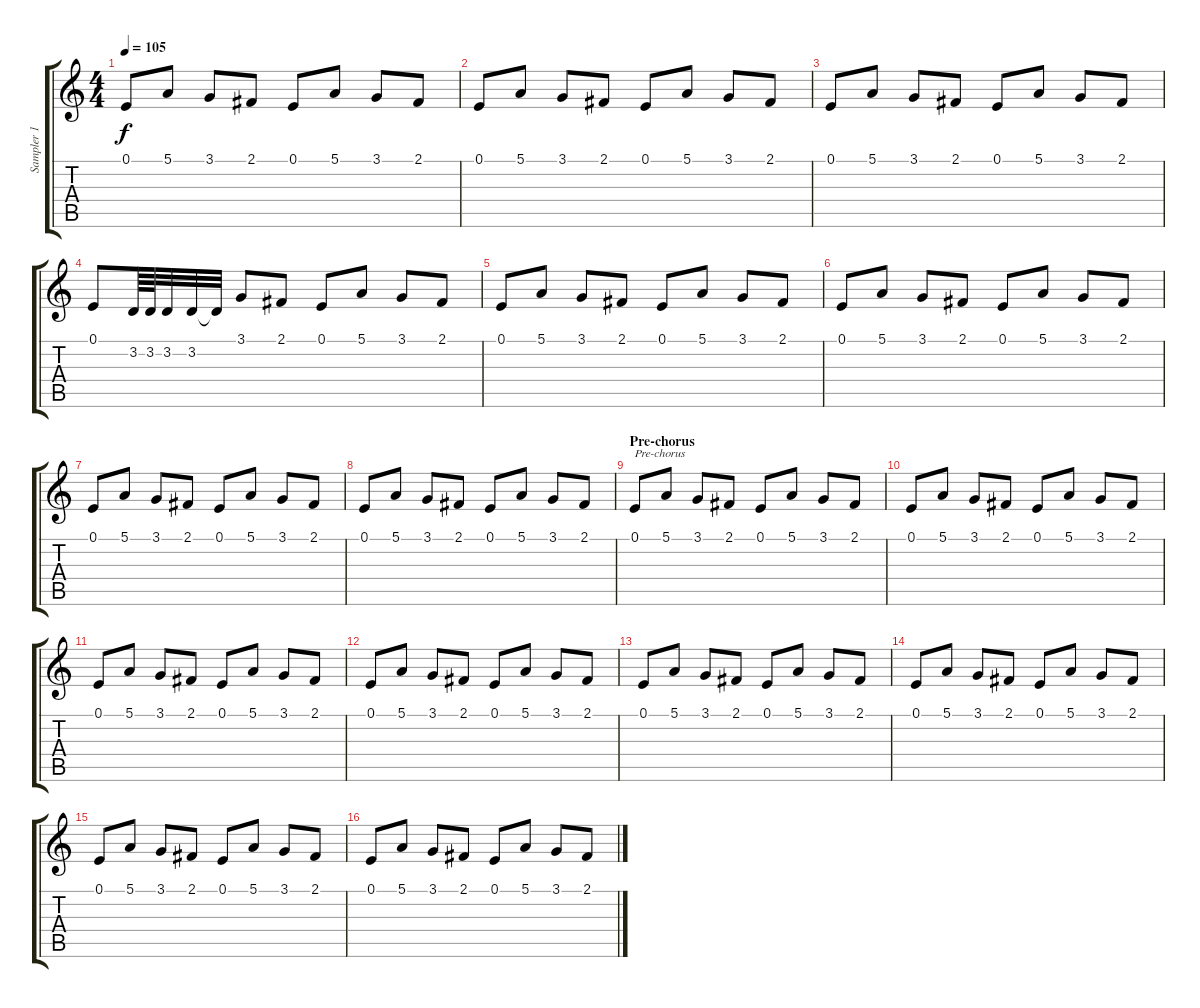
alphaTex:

\track ("Sampler 1 (Joseph Hahn)" "Sampler 1 ") {instrument lead3calliope}
\staff {score tabs}
\tuning (E4 B3 G3 D3 A2 E2) {hide}
\ts (4 4)
\tempo 105
\clef g2
\ks c
0.1.8{dy f instrument lead3calliope} 5.1.8 3.1.8 2.1.8 0.1.8 5.1.8 3.1.8 2.1.8 |
0.1.8 5.1.8 3.1.8 2.1.8 0.1.8 5.1.8 3.1.8 2.1.8 |
0.1.8 5.1.8 3.1.8 2.1.8 0.1.8 5.1.8 3.1.8 2.1.8 |
0.1.8 3.2.64 3.2.64 3.2.32 3.2.32 3.2{t}.32 3.1.8 2.1.8 0.1.8 5.1.8 3.1.8 2.1.8 |
0.1.8 5.1.8 3.1.8 2.1.8 0.1.8 5.1.8 3.1.8 2.1.8 |
0.1.8 5.1.8 3.1.8 2.1.8 0.1.8 5.1.8 3.1.8 2.1.8 |
0.1.8 5.1.8 3.1.8 2.1.8 0.1.8 5.1.8 3.1.8 2.1.8 |
0.1.8 5.1.8 3.1.8 2.1.8 0.1.8 5.1.8 3.1.8 2.1.8 |
\section ("" "Pre-chorus")
0.1.8{txt "Pre-chorus"} 5.1.8 3.1.8 2.1.8 0.1.8 5.1.8 3.1.8 2.1.8 |
0.1.8 5.1.8 3.1.8 2.1.8 0.1.8 5.1.8 3.1.8 2.1.8 |
0.1.8 5.1.8 3.1.8 2.1.8 0.1.8 5.1.8 3.1.8 2.1.8 |
0.1.8 5.1.8 3.1.8 2.1.8 0.1.8 5.1.8 3.1.8 2.1.8 |
0.1.8 5.1.8 3.1.8 2.1.8 0.1.8 5.1.8 3.1.8 2.1.8 |
0.1.8 5.1.8 3.1.8 2.1.8 0.1.8 5.1.8 3.1.8 2.1.8 |
0.1.8 5.1.8 3.1.8 2.1.8 0.1.8 5.1.8 3.1.8 2.1.8 |
0.1.8 5.1.8 3.1.8 2.1.8 0.1.8 5.1.8 3.1.8 2.1.8
